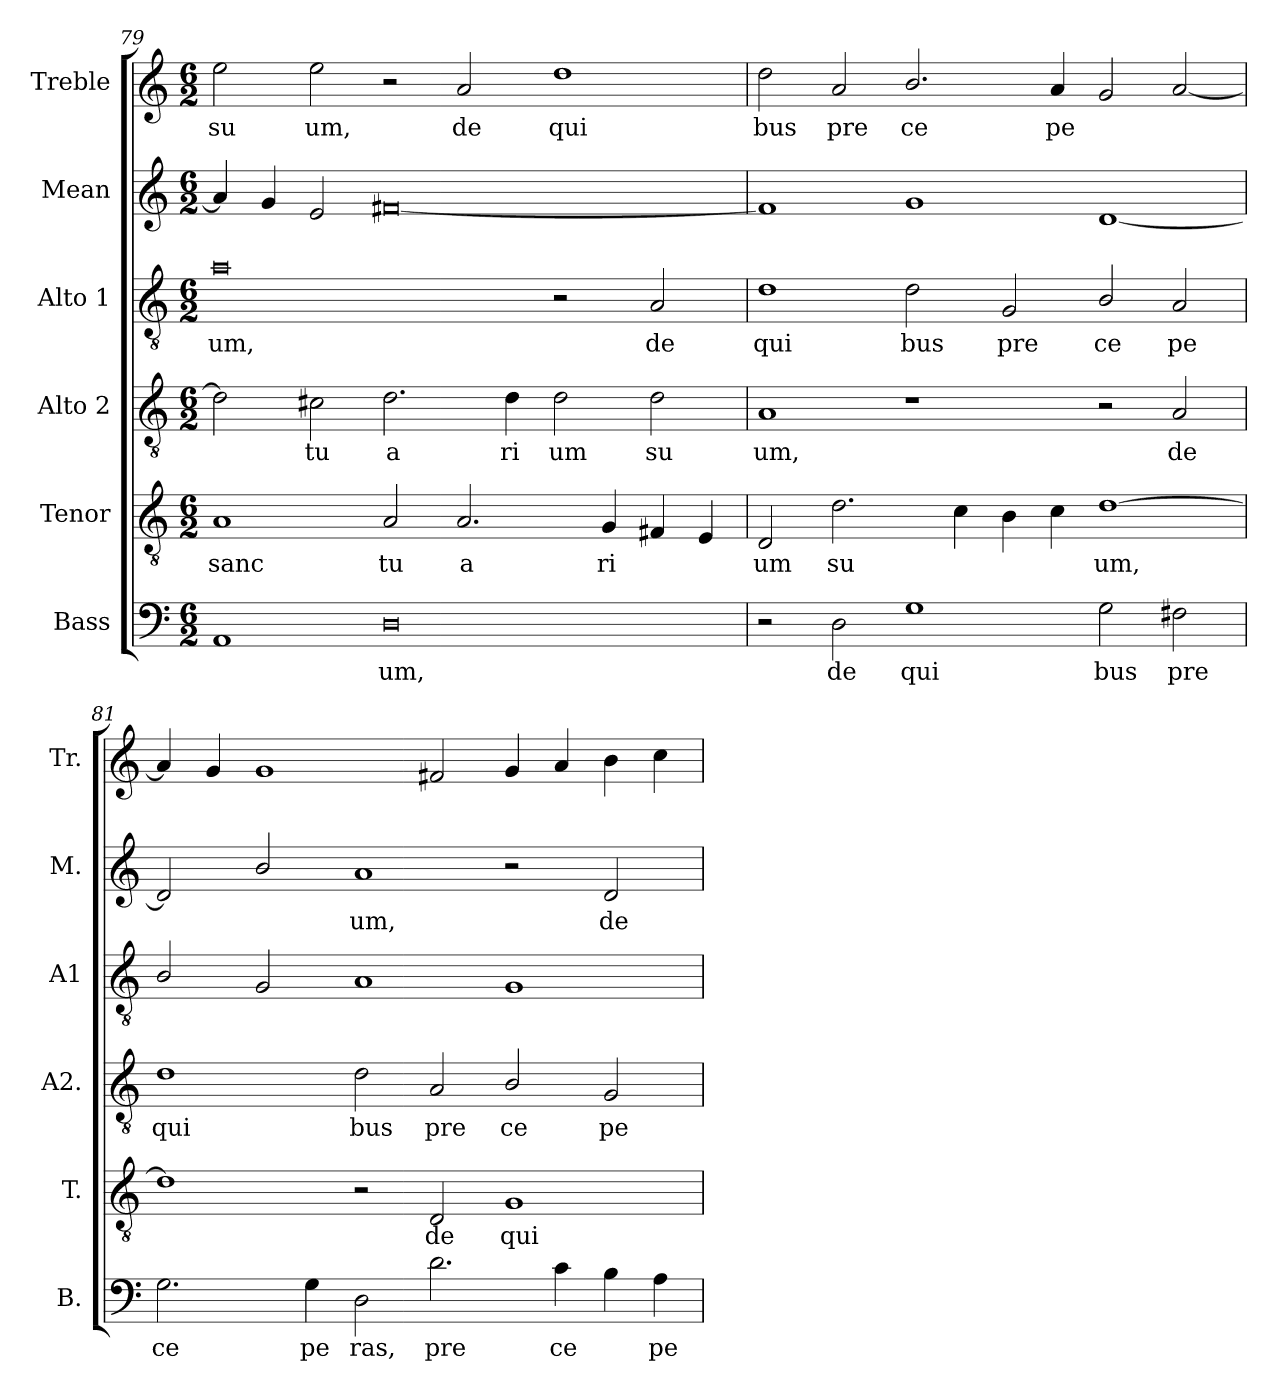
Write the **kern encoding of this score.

**kern	**text	**kern	**text	**kern	**text	**kern	**text	**kern	**text	**kern	**text
*part6	*part6	*part5	*part5	*part4	*part4	*part3	*part3	*part2	*part2	*part1	*part1
*staff6	*staff6	*staff5	*staff5	*staff4	*staff4	*staff3	*staff3	*staff2	*staff2	*staff1	*staff1
*I"Bass	*	*I"Tenor	*	*I"Alto 2	*	*I"Alto 1	*	*I"Mean	*	*I"Treble	*
*I'B.	*	*I'T.	*	*I'A2.	*	*I'A1	*	*I'M.	*	*I'Tr.	*
*clefF4	*	*clefGv2	*	*clefGv2	*	*clefGv2	*	*clefG2	*	*clefG2	*
*	*	*ITrd7c12	*	*ITrd7c12	*	*ITrd7c12	*	*	*	*	*
*k[]	*	*k[]	*	*k[]	*	*k[]	*	*k[]	*	*k[]	*
*C:	*	*C:	*	*C:	*	*C:	*	*C:	*	*C:	*
*M6/2	*	*M6/2	*	*M6/2	*	*M6/2	*	*M6/2	*	*M6/2	*
=79	=79	=79	=79	=79	=79	=79	=79	=79	=79	=79	=79
!	!	!	!LO:LY:b:color=#000000	!	!	!	!	!	!	!	!
!	!	!	!	!	!	!	!LO:LY:b:color=#000000	!	!	!	!
!	!	!	!	!	!	!	!	!	!	!	!LO:LY:b:color=#000000
1AAi	.	1AAi	sanc	2Di\]	.	0Ai	um,	4ai/]	.	2eei\	su
.	.	.	.	.	.	.	.	4gi/	.	.	.
!	!	!	!	!	!LO:LY:b:color=#000000	!	!	!	!	!	!
!	!	!	!	!	!	!	!	!	!	!	!LO:LY:b:color=#000000
.	.	.	.	2C#Xi\	tu	.	.	2ei/	.	2eei\	um,
!	!LO:LY:b:color=#000000	!	!	!	!	!	!	!	!	!	!
!	!	!	!LO:LY:b:color=#000000	!	!	!	!	!	!	!	!
!	!	!	!	!	!LO:LY:b:color=#000000	!	!	!	!	!	!
0Di	um,	2AAi/	tu	2.Di\	a	.	.	[<0f#Xi	.	2r	.
!	!	!	!LO:LY:b:color=#000000	!	!	!	!	!	!	!	!
!	!	!	!	!	!	!	!	!	!	!	!LO:LY:b:color=#000000
.	.	2.AAi/	a	.	.	.	.	.	.	2ai/	de
!	!	!	!	!	!LO:LY:b:color=#000000	!	!	!	!	!	!
.	.	.	.	4Di\	ri	.	.	.	.	.	.
!	!	!	!	!	!LO:LY:b:color=#000000	!	!	!	!	!	!
!	!	!	!	!	!	!	!	!	!	!	!LO:LY:b:color=#000000
.	.	.	.	2Di\	um	2r	.	.	.	1ddi	qui
!	!	!	!LO:LY:b:color=#000000	!	!	!	!	!	!	!	!
.	.	4GGi/	ri	.	.	.	.	.	.	.	.
!	!	!	!	!	!LO:LY:b:color=#000000	!	!	!	!	!	!
!	!	!	!	!	!	!	!LO:LY:b:color=#000000	!	!	!	!
.	.	4FF#Xi/	.	2Di\	su	2AAi/	de	.	.	.	.
.	.	4EEi/	.	.	.	.	.	.	.	.	.
=80	=80	=80	=80	=80	=80	=80	=80	=80	=80	=80	=80
!	!	!	!LO:LY:b:color=#000000	!	!	!	!	!	!	!	!
!	!	!	!	!	!LO:LY:b:color=#000000	!	!	!	!	!	!
!	!	!	!	!	!	!	!LO:LY:b:color=#000000	!	!	!	!
!	!	!	!	!	!	!	!	!	!	!	!LO:LY:b:color=#000000
2r	.	2DDi/	um	1AAi	um,	1Di	qui	1f#i]	.	2ddi\	bus
!	!LO:LY:b:color=#000000	!	!	!	!	!	!	!	!	!	!
!	!	!	!LO:LY:b:color=#000000	!	!	!	!	!	!	!	!
!	!	!	!	!	!	!	!	!	!	!	!LO:LY:b:color=#000000
2Di\	de	2.Di\	su	.	.	.	.	.	.	2ai/	pre
!	!LO:LY:b:color=#000000	!	!	!	!	!	!	!	!	!	!
!	!	!	!	!	!	!	!LO:LY:b:color=#000000	!	!	!	!
!	!	!	!	!	!	!	!	!	!	!	!LO:LY:b:color=#000000
1Gi	qui	.	.	1r	.	2Di\	bus	1gi	.	2.bi/	ce
.	.	4Ci\	.	.	.	.	.	.	.	.	.
!	!	!	!	!	!	!	!LO:LY:b:color=#000000	!	!	!	!
.	.	4BBi\	.	.	.	2GGi/	pre	.	.	.	.
!	!	!	!	!	!	!	!	!	!	!	!LO:LY:b:color=#000000
.	.	4Ci\	.	.	.	.	.	.	.	4ai/	pe
!	!LO:LY:b:color=#000000	!	!	!	!	!	!	!	!	!	!
!	!	!	!LO:LY:b:color=#000000	!	!	!	!	!	!	!	!
!	!	!	!	!	!	!	!LO:LY:b:color=#000000	!	!	!	!
2Gi\	bus	[>1Di	um,	2r	.	2BBi/	ce	[<1di	.	2gi/	.
!	!LO:LY:b:color=#000000	!	!	!	!	!	!	!	!	!	!
!	!	!	!	!	!LO:LY:b:color=#000000	!	!	!	!	!	!
!	!	!	!	!	!	!	!LO:LY:b:color=#000000	!	!	!	!
2F#Xi\	pre	.	.	2AAi/	de	2AAi/	pe	.	.	[<2ai/	.
=81	=81	=81	=81	=81	=81	=81	=81	=81	=81	=81	=81
!	!LO:LY:b:color=#000000	!	!	!	!	!	!	!	!	!	!
!	!	!	!	!	!LO:LY:b:color=#000000	!	!	!	!	!	!
2.Gi\	ce	1Di]	.	1Di	qui	2BBi/	.	2di/]	.	4ai/]	.
.	.	.	.	.	.	.	.	.	.	4gi/	.
.	.	.	.	.	.	2GGi/	.	2bi/	.	1gi	.
!	!LO:LY:b:color=#000000	!	!	!	!	!	!	!	!	!	!
4Gi\	pe	.	.	.	.	.	.	.	.	.	.
!	!LO:LY:b:color=#000000	!	!	!	!	!	!	!	!	!	!
!	!	!	!	!	!LO:LY:b:color=#000000	!	!	!	!	!	!
!	!	!	!	!	!	!	!	!	!LO:LY:b:color=#000000	!	!
2Di\	ras,	2r	.	2Di\	bus	1AAi	.	1ai	um,	.	.
!	!LO:LY:b:color=#000000	!	!	!	!	!	!	!	!	!	!
!	!	!	!LO:LY:b:color=#000000	!	!	!	!	!	!	!	!
!	!	!	!	!	!LO:LY:b:color=#000000	!	!	!	!	!	!
2.di\	pre	2DDi/	de	2AAi/	pre	.	.	.	.	2f#Xi/	.
!	!	!	!LO:LY:b:color=#000000	!	!	!	!	!	!	!	!
!	!	!	!	!	!LO:LY:b:color=#000000	!	!	!	!	!	!
.	.	1GGi	qui	2BBi/	ce	1GGi	.	2r	.	4gi/	.
!	!LO:LY:b:color=#000000	!	!	!	!	!	!	!	!	!	!
4ci\	ce	.	.	.	.	.	.	.	.	4ai/	.
!	!	!	!	!	!LO:LY:b:color=#000000	!	!	!	!	!	!
!	!	!	!	!	!	!	!	!	!LO:LY:b:color=#000000	!	!
4Bi\	.	.	.	2GGi/	pe	.	.	2di/	de	4bi\	.
!	!LO:LY:b:color=#000000	!	!	!	!	!	!	!	!	!	!
4Ai\	pe	.	.	.	.	.	.	.	.	4cci\	.
=	=	=	=	=	=	=	=	=	=	=	=
*-	*-	*-	*-	*-	*-	*-	*-	*-	*-	*-	*-
